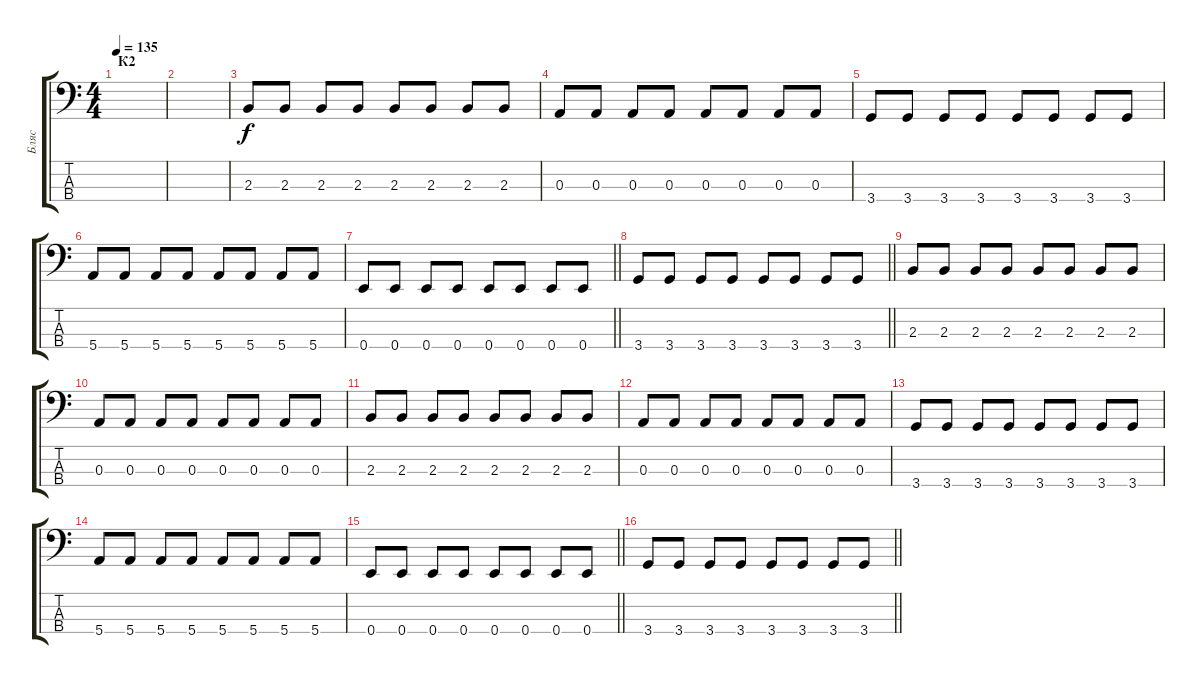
\track ("Бляс" "Бляс") {instrument electricbassfinger}
\staff {score tabs}
\tuning (G2 D2 A1 E1) {hide}
\ts (4 4)
\section ("" "К2")
\tempo 135
\clef f4
\ks c
|
|
2.3.8 2.3.8 2.3.8 2.3.8 2.3.8 2.3.8 2.3.8 2.3.8 |
0.3.8 0.3.8 0.3.8 0.3.8 0.3.8 0.3.8 0.3.8 0.3.8 |
3.4.8 3.4.8 3.4.8 3.4.8 3.4.8 3.4.8 3.4.8 3.4.8 |
5.4.8 5.4.8 5.4.8 5.4.8 5.4.8 5.4.8 5.4.8 5.4.8 |
\barLineRight lightlight
0.4.8 0.4.8 0.4.8 0.4.8 0.4.8 0.4.8 0.4.8 0.4.8 |
\barLineRight lightlight
3.4.8 3.4.8 3.4.8 3.4.8 3.4.8 3.4.8 3.4.8 3.4.8 |
2.3.8 2.3.8 2.3.8 2.3.8 2.3.8 2.3.8 2.3.8 2.3.8 |
0.3.8 0.3.8 0.3.8 0.3.8 0.3.8 0.3.8 0.3.8 0.3.8 |
2.3.8 2.3.8 2.3.8 2.3.8 2.3.8 2.3.8 2.3.8 2.3.8 |
0.3.8 0.3.8 0.3.8 0.3.8 0.3.8 0.3.8 0.3.8 0.3.8 |
3.4.8 3.4.8 3.4.8 3.4.8 3.4.8 3.4.8 3.4.8 3.4.8 |
5.4.8 5.4.8 5.4.8 5.4.8 5.4.8 5.4.8 5.4.8 5.4.8 |
\barLineRight lightlight
0.4.8 0.4.8 0.4.8 0.4.8 0.4.8 0.4.8 0.4.8 0.4.8 |
\barLineRight lightlight
3.4.8 3.4.8 3.4.8 3.4.8 3.4.8 3.4.8 3.4.8 3.4.8
